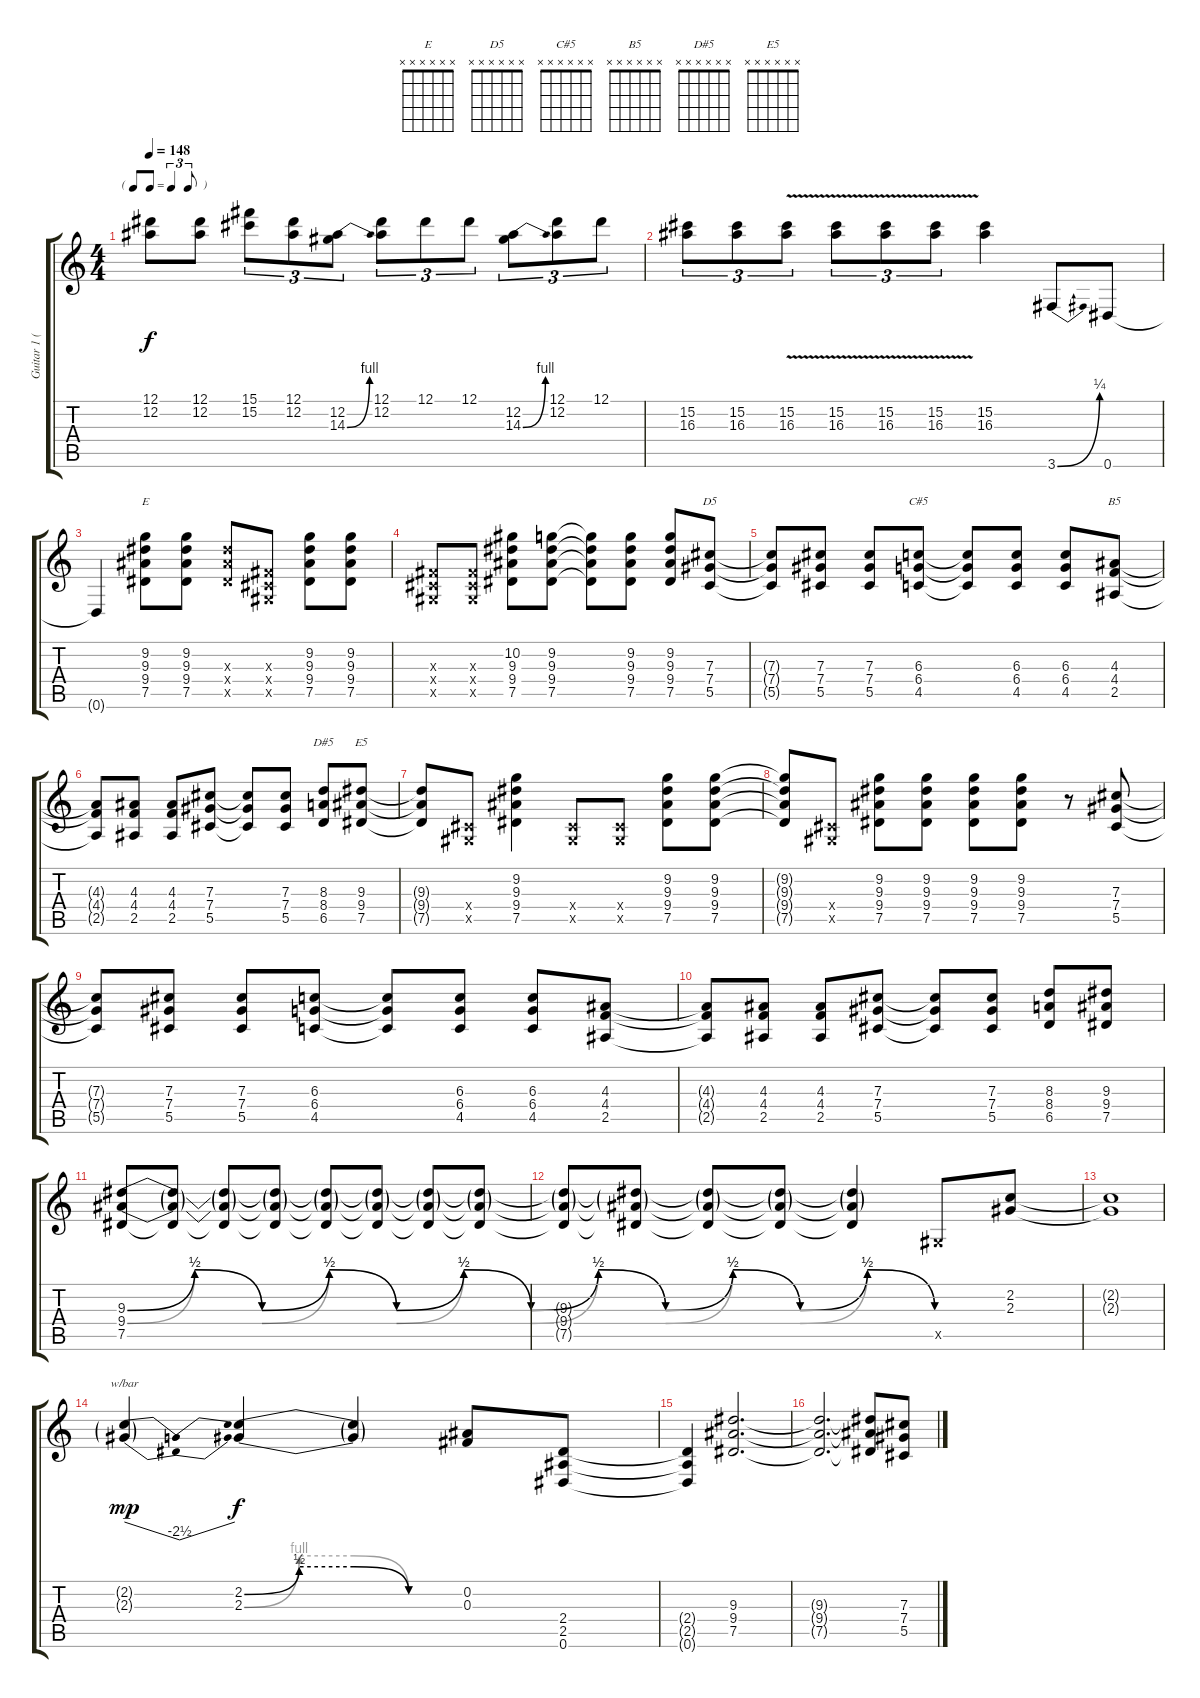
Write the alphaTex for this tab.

\track ("Guitar 1 (Slash)" "Guitar 1 (") {instrument overdrivenguitar}
\staff {score tabs}
\tuning (Eb4 Bb3 Gb3 Db3 Ab2 Eb2) {hide}
\chord ("E" x x x x x x)
\chord ("D5" x x x x x x)
\chord ("C#5" x x x x x x)
\chord ("B5" x x x x x x)
\chord ("D#5" x x x x x x)
\chord ("E5" x x x x x x)
\ts (4 4)
\tf triplet8th
\tempo 148
\clef g2
\ks c
(12.1 12.2).8{dy f} (12.1 12.2).8 (15.1 15.2).8{tu (3 2)} (12.1 12.2).8{tu (3 2)} (12.2 14.3{be (bend 0 0 60 4)}).8{tu (3 2)} (12.1 12.2).8{tu (3 2)} 12.1.8{tu (3 2)} 12.1.8{tu (3 2)} (12.2 14.3{be (bend 0 0 60 4)}).8{tu (3 2)} (12.1 12.2).8{tu (3 2)} 12.1.8{tu (3 2)} |
(15.2 16.3).8{tu (3 2)} (15.2 16.3).8{tu (3 2)} (15.2{v} 16.3{v}).8{tu (3 2)} (15.2{v} 16.3{v}).8{tu (3 2)} (15.2{v} 16.3{v}).8{tu (3 2)} (15.2{v} 16.3{v}).8{tu (3 2)} (15.2 16.3).4 3.6{be (bend 0 0 60 1)}.8 0.6.8 |
0.6{t}.4 (9.2 9.3 9.4 7.5).8{ch "E"} (9.2 9.3 9.4 7.5).8 (9.3{x} 9.4{x} 7.5{x}).8 (0.3{x} 0.4{x} 0.5{x}).8 (9.2 9.3 9.4 7.5).8 (9.2 9.3 9.4 7.5).8 |
(0.3{x} 0.4{x} 0.5{x}).8 (0.3{x} 0.4{x} 0.5{x}).8 (10.2 9.3 9.4 7.5).8 (9.2 9.3 9.4 7.5).8 (9.2{t} 9.3{t} 9.4{t} 7.5{t}).8 (9.2 9.3 9.4 7.5).8 (9.2 9.3 9.4 7.5).8 (7.3 7.4 5.5).8{ch "D5"} |
(7.3{t} 7.4{t} 5.5{t}).8 (7.3 7.4 5.5).8 (7.3 7.4 5.5).8 (6.3 6.4 4.5).8{ch "C#5"} (6.3{t} 6.4{t} 4.5{t}).8 (6.3 6.4 4.5).8 (6.3 6.4 4.5).8 (4.3 4.4 2.5).8{ch "B5"} |
(4.3{t} 4.4{t} 2.5{t}).8 (4.3 4.4 2.5).8 (4.3 4.4 2.5).8 (7.3 7.4 5.5).8 (7.3{t} 7.4{t} 5.5{t}).8 (7.3 7.4 5.5).8 (8.3 8.4 6.5).8{ch "D#5"} (9.3 9.4 7.5).8{ch "E5"} |
(9.3{t} 9.4{t} 7.5{t}).8 (0.4{x} 0.5{x}).8 (9.2 9.3 9.4 7.5).4 (0.4{x} 0.5{x}).8 (0.4{x} 0.5{x}).8 (9.2 9.3 9.4 7.5).8 (9.2 9.3 9.4 7.5).8 |
(9.2{t} 9.3{t} 9.4{t} 7.5{t}).8 (0.4{x} 0.5{x}).8 (9.2 9.3 9.4 7.5).8 (9.2 9.3 9.4 7.5).8 (9.2 9.3 9.4 7.5).8 (9.2 9.3 9.4 7.5).8 r.8 (7.3 7.4 5.5).8 |
(7.3{t} 7.4{t} 5.5{t}).8 (7.3 7.4 5.5).8 (7.3 7.4 5.5).8 (6.3 6.4 4.5).8 (6.3{t} 6.4{t} 4.5{t}).8 (6.3 6.4 4.5).8 (6.3 6.4 4.5).8 (4.3 4.4 2.5).8 |
(4.3{t} 4.4{t} 2.5{t}).8 (4.3 4.4 2.5).8 (4.3 4.4 2.5).8 (7.3 7.4 5.5).8 (7.3{t} 7.4{t} 5.5{t}).8 (7.3 7.4 5.5).8 (8.3 8.4 6.5).8 (9.3 9.4 7.5).8 |
(9.3{be (custom 0 0 5 2 10 0 15 2 20 0 25 2 30 0 35 2 40 0 45 2 50 0 55 2 60 0)} 9.4{be (custom 0 0 5 2 10 0 15 2 20 0 25 2 30 0 35 2 40 0 45 2 50 0 55 2 60 0)} 7.5).8 (9.3{t} 9.4{t} 7.5{t}).8 (9.3{t} 9.4{t} 7.5{t}).8 (9.3{t} 9.4{t} 7.5{t}).8 (9.3{t} 9.4{t} 7.5{t}).8 (9.3{t} 9.4{t} 7.5{t}).8 (9.3{t} 9.4{t} 7.5{t}).8 (9.3{t} 9.4{t} 7.5{t}).8 |
(9.3{t} 9.4{t} 7.5{t}).8 (9.3{t} 9.4{t} 7.5{t}).8 (9.3{t} 9.4{t} 7.5{t}).8 (9.3{t} 9.4{t} 7.5{t}).8 (9.3{t} 9.4{t} 7.5{t}).4 0.5{x}.8 (2.2 2.3).8 |
(2.2{t} 2.3{t}).1 |
(2.2{g} 2.3{g}).4{tbe (dip default 0 0 30 -10 60 0) dy mp} (2.2{be (custom 0 0 15 2 30 2 45 0 60 0)} 2.3{be (custom 0 0 15 4 30 4 45 0 60 0)}).4{dy f} (2.2{t} 2.3{t}).4 (0.2 0.3).8 (2.4 2.5 0.6).8 |
(2.4{t} 2.5{t} 0.6{t}).4 (9.3 9.4 7.5).2{d} |
(9.3{t} 9.4{t} 7.5{t}).2{d} (9.3{t} 9.4{t} 7.5{t}).8 (7.3 7.4 5.5).8
